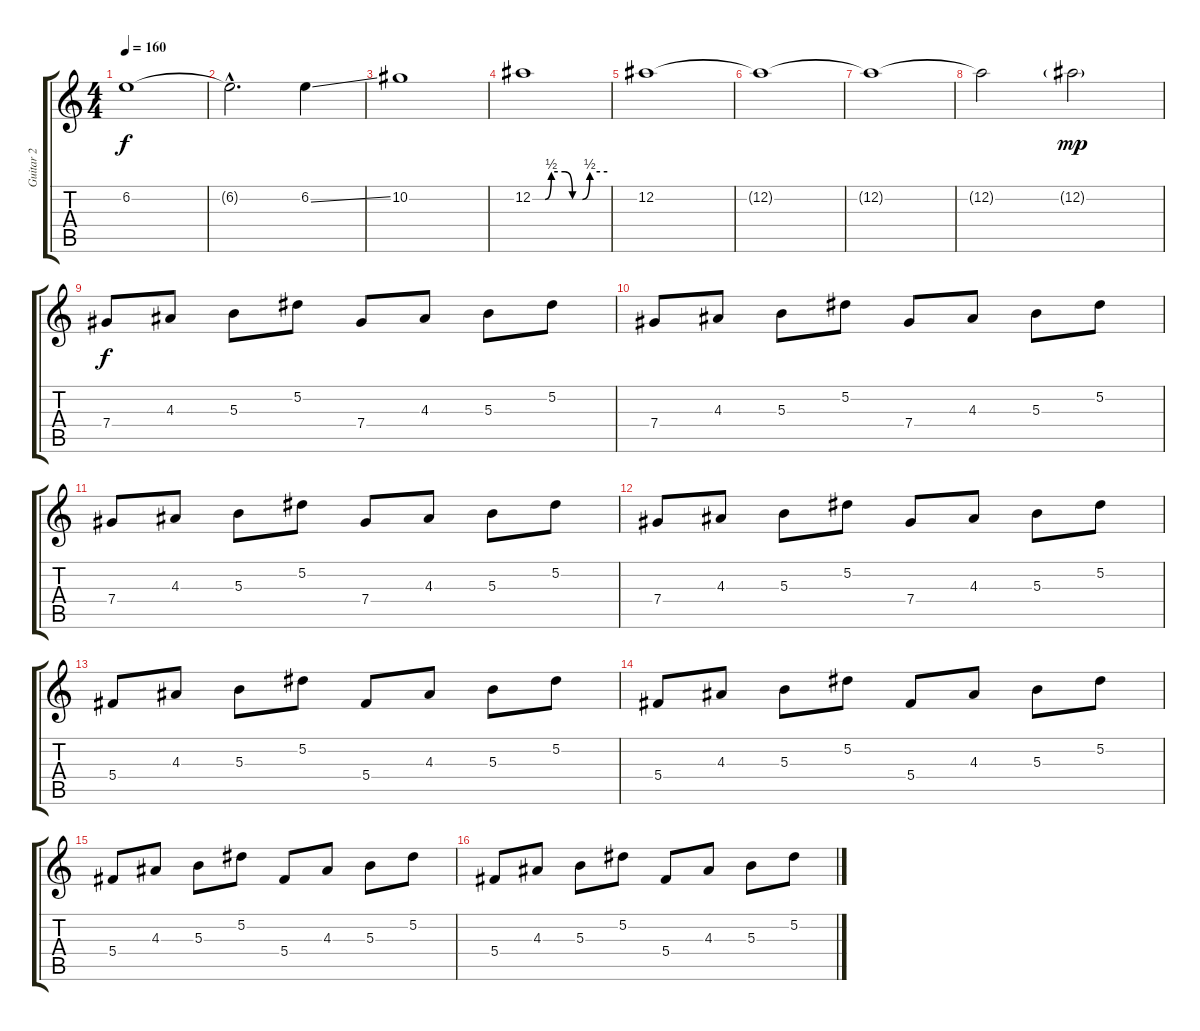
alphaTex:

\track ("Guitar 2" "Guitar 2") {instrument overdrivenguitar}
\staff {score tabs}
\tuning (Eb4 Bb3 Gb3 Db3 Ab2 Db2) {hide}
\ts (4 4)
\tempo 160
\clef g2
\ks c
6.2.1{dy f} |
6.2{hac t}.2{d} 6.2{ss}.4 |
10.2.1 |
12.2{be (custom 0 0 10 0 15 2 26 2 32 0 40 0 46 2 60 2)}.1 |
12.2.1 |
12.2{t}.1 |
12.2{t}.1 |
12.2{t}.2 12.2{g}.2{dy mp} |
7.4.8{dy f} 4.3.8 5.3.8 5.2.8 7.4.8 4.3.8 5.3.8 5.2.8 |
7.4.8 4.3.8 5.3.8 5.2.8 7.4.8 4.3.8 5.3.8 5.2.8 |
7.4.8 4.3.8 5.3.8 5.2.8 7.4.8 4.3.8 5.3.8 5.2.8 |
7.4.8 4.3.8 5.3.8 5.2.8 7.4.8 4.3.8 5.3.8 5.2.8 |
5.4.8 4.3.8 5.3.8 5.2.8 5.4.8 4.3.8 5.3.8 5.2.8 |
5.4.8 4.3.8 5.3.8 5.2.8 5.4.8 4.3.8 5.3.8 5.2.8 |
5.4.8 4.3.8 5.3.8 5.2.8 5.4.8 4.3.8 5.3.8 5.2.8 |
5.4.8 4.3.8 5.3.8 5.2.8 5.4.8 4.3.8 5.3.8 5.2.8
